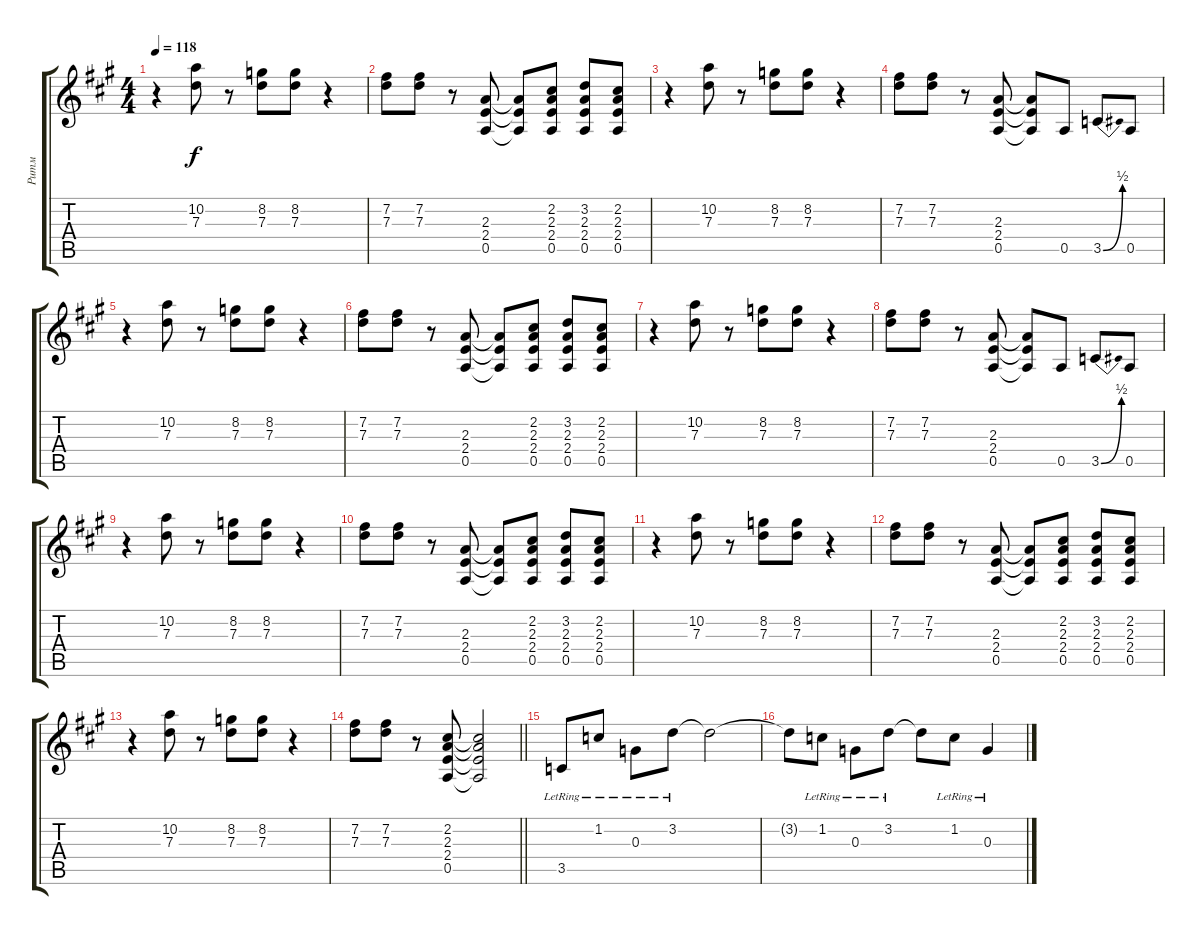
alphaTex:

\track ("Ритм" "Ритм") {instrument distortionguitar}
\staff {score tabs}
\tuning (E4 B3 G3 D3 A2 E2) {hide}
\ts (4 4)
\tempo 118
\clef g2
\ks a
r.4{dy f} (10.2 7.3).8 r.8 (8.2 7.3).8 (8.2 7.3).8 r.4 |
(7.2 7.3).8 (7.2 7.3).8 r.8 (2.3 2.4 0.5).8 (2.3{t} 2.4{t} 0.5{t}).8 (2.2 2.3 2.4 0.5).8 (3.2 2.3 2.4 0.5).8 (2.2 2.3 2.4 0.5).8 |
r.4 (10.2 7.3).8 r.8 (8.2 7.3).8 (8.2 7.3).8 r.4 |
(7.2 7.3).8 (7.2 7.3).8 r.8 (2.3 2.4 0.5).8 (2.3{t} 2.4{t} 0.5{t}).8 0.5.8 3.5{be (bend 0 0 60 2)}.8 0.5.8 |
r.4 (10.2 7.3).8 r.8 (8.2 7.3).8 (8.2 7.3).8 r.4 |
(7.2 7.3).8 (7.2 7.3).8 r.8 (2.3 2.4 0.5).8 (2.3{t} 2.4{t} 0.5{t}).8 (2.2 2.3 2.4 0.5).8 (3.2 2.3 2.4 0.5).8 (2.2 2.3 2.4 0.5).8 |
r.4 (10.2 7.3).8 r.8 (8.2 7.3).8 (8.2 7.3).8 r.4 |
(7.2 7.3).8 (7.2 7.3).8 r.8 (2.3 2.4 0.5).8 (2.3{t} 2.4{t} 0.5{t}).8 0.5.8 3.5{be (bend 0 0 60 2)}.8 0.5.8 |
r.4 (10.2 7.3).8 r.8 (8.2 7.3).8 (8.2 7.3).8 r.4 |
(7.2 7.3).8 (7.2 7.3).8 r.8 (2.3 2.4 0.5).8 (2.3{t} 2.4{t} 0.5{t}).8 (2.2 2.3 2.4 0.5).8 (3.2 2.3 2.4 0.5).8 (2.2 2.3 2.4 0.5).8 |
r.4 (10.2 7.3).8 r.8 (8.2 7.3).8 (8.2 7.3).8 r.4 |
(7.2 7.3).8 (7.2 7.3).8 r.8 (2.3 2.4 0.5).8 (2.3{t} 2.4{t} 0.5{t}).8 (2.2 2.3 2.4 0.5).8 (3.2 2.3 2.4 0.5).8 (2.2 2.3 2.4 0.5).8 |
r.4 (10.2 7.3).8 r.8 (8.2 7.3).8 (8.2 7.3).8 r.4 |
\barLineRight lightlight
(7.2 7.3).8 (7.2 7.3).8 r.8 (2.2 2.3 2.4 0.5).8 (2.2{t} 2.3{t} 2.4{t} 0.5{t}).2 |
3.5{lr}.8 1.2{lr}.8 0.3{lr}.8 3.2{lr}.8 3.2{t}.2 |
3.2{t}.8 1.2{lr}.8 0.3{lr}.8 3.2{lr}.8 3.2{t}.8 1.2{lr}.8 0.3{lr}.4
